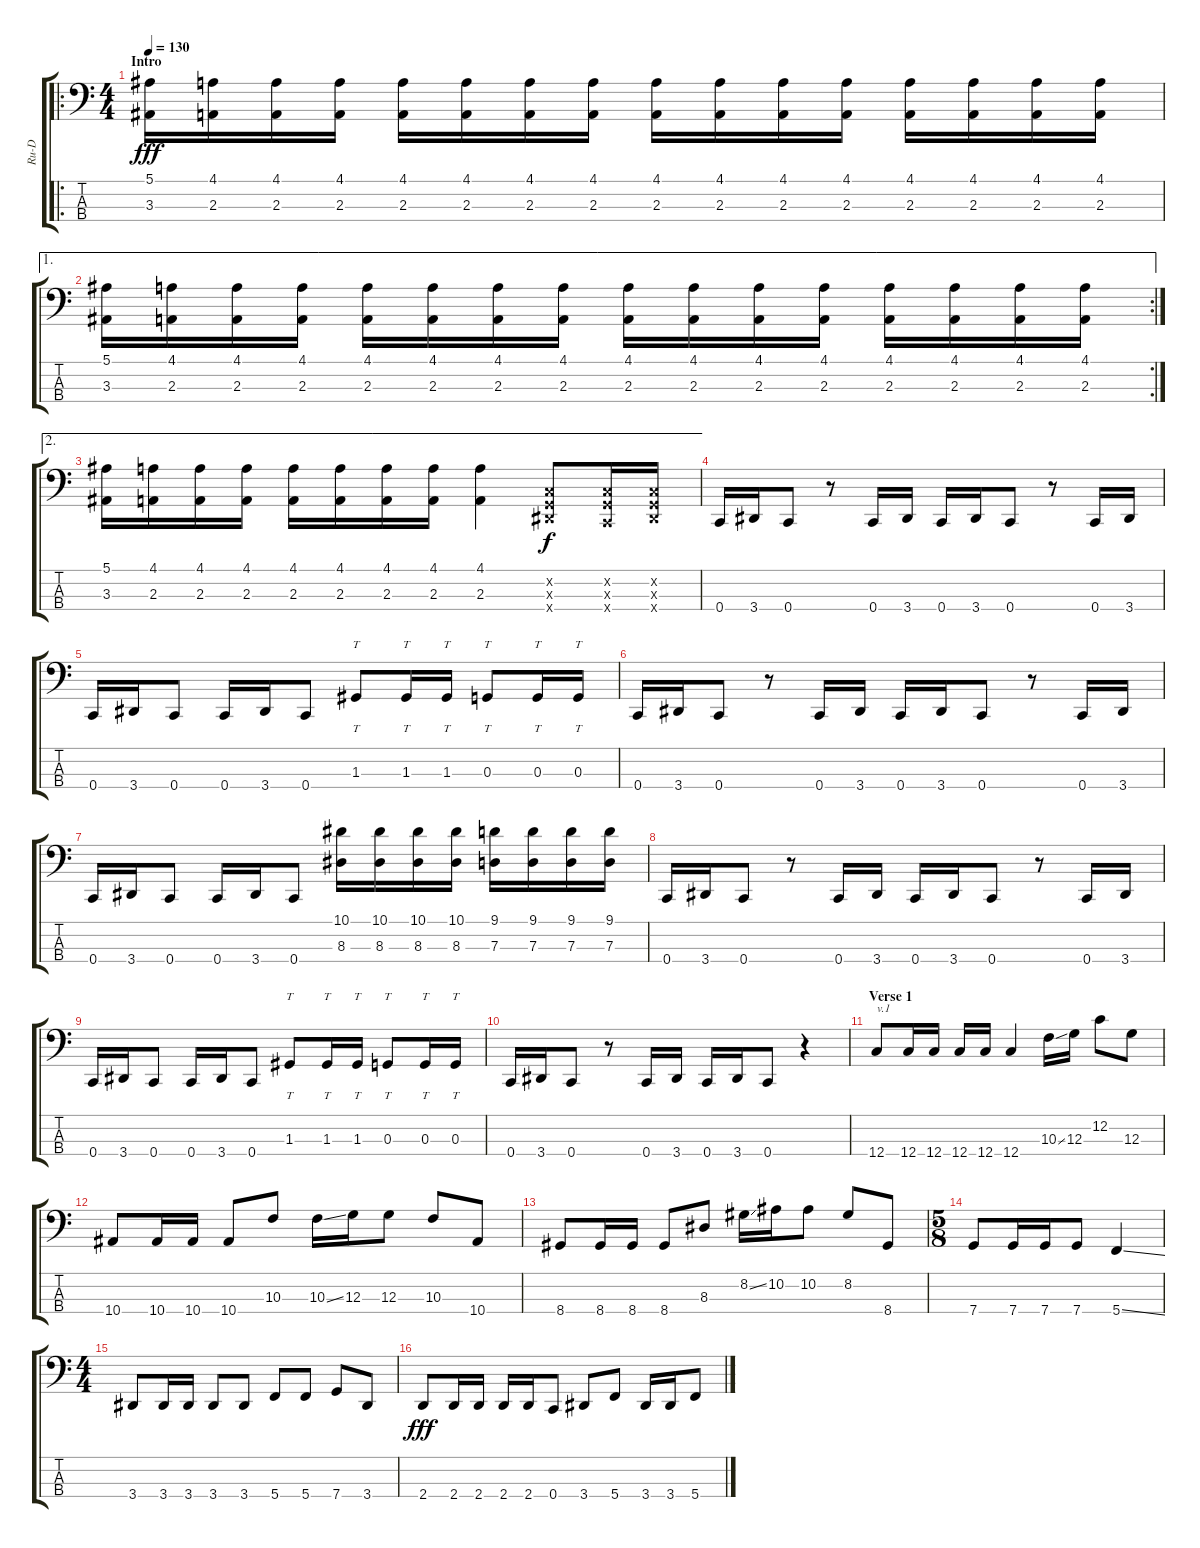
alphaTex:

\track ("Ru-D" "Ru-D") {instrument slapbass1}
\staff {score tabs}
\tuning (F2 C2 G1 C1) {hide}
\ro
\ts (4 4)
\section ("" "Intro")
\tempo 130
\clef f4
\ks c
(5.1 3.3).16{dy fff instrument slapbass1} (4.1 2.3).16 (4.1 2.3).16 (4.1 2.3).16 (4.1 2.3).16 (4.1 2.3).16 (4.1 2.3).16 (4.1 2.3).16 (4.1 2.3).16 (4.1 2.3).16 (4.1 2.3).16 (4.1 2.3).16 (4.1 2.3).16 (4.1 2.3).16 (4.1 2.3).16 (4.1 2.3).16 |
\ae 1
\rc 2
(5.1 3.3).16 (4.1 2.3).16 (4.1 2.3).16 (4.1 2.3).16 (4.1 2.3).16 (4.1 2.3).16 (4.1 2.3).16 (4.1 2.3).16 (4.1 2.3).16 (4.1 2.3).16 (4.1 2.3).16 (4.1 2.3).16 (4.1 2.3).16 (4.1 2.3).16 (4.1 2.3).16 (4.1 2.3).16 |
\ae 2
(5.1 3.3).16 (4.1 2.3).16 (4.1 2.3).16 (4.1 2.3).16 (4.1 2.3).16 (4.1 2.3).16 (4.1 2.3).16 (4.1 2.3).16 (4.1 2.3).4 (0.2{x} 0.3{x} 3.4{x}).8{dy f} (0.2{x} 0.3{x} 0.4{x}).16 (0.2{x} 0.3{x} 3.4{x}).16 |
0.4.16 3.4.16 0.4.8 r.8 0.4.16 3.4.16 0.4.16 3.4.16 0.4.8 r.8 0.4.16 3.4.16 |
0.4.16 3.4.16 0.4.8 0.4.16 3.4.16 0.4.8 1.3.8{tt} 1.3.16{tt} 1.3.16{tt} 0.3.8{tt} 0.3.16{tt} 0.3.16{tt} |
0.4.16 3.4.16 0.4.8 r.8 0.4.16 3.4.16 0.4.16 3.4.16 0.4.8 r.8 0.4.16 3.4.16 |
0.4.16 3.4.16 0.4.8 0.4.16 3.4.16 0.4.8 (10.1 8.3).16 (10.1 8.3).16 (10.1 8.3).16 (10.1 8.3).16 (9.1 7.3).16 (9.1 7.3).16 (9.1 7.3).16 (9.1 7.3).16 |
0.4.16 3.4.16 0.4.8 r.8 0.4.16 3.4.16 0.4.16 3.4.16 0.4.8 r.8 0.4.16 3.4.16 |
0.4.16 3.4.16 0.4.8 0.4.16 3.4.16 0.4.8 1.3.8{tt} 1.3.16{tt} 1.3.16{tt} 0.3.8{tt} 0.3.16{tt} 0.3.16{tt} |
0.4.16 3.4.16 0.4.8 r.8 0.4.16 3.4.16 0.4.16 3.4.16 0.4.8 r.4 |
\section ("" "Verse 1")
12.4.8{txt "v.1" instrument electricbassfinger} 12.4.16 12.4.16 12.4.16 12.4.16 12.4.4 10.3{ss}.16 12.3.16 12.2.8 12.3.8 |
10.4.8 10.4.16 10.4.16 10.4.8 10.3.8 10.3{ss}.16 12.3.16 12.3.8 10.3.8 10.4.8 |
8.4.8 8.4.16 8.4.16 8.4.8 8.3.8 8.2{ss}.16 10.2.16 10.2.8 8.2.8 8.4.8 |
\ts (5 8)
7.4.8 7.4.16 7.4.16 7.4.8 5.4{ss}.4 |
\ts (4 4)
3.4.8 3.4.16 3.4.16 3.4.8 3.4.8 5.4.8 5.4.8 7.4.8 3.4.8 |
2.4.8{dy fff} 2.4.16 2.4.16 2.4.16 2.4.16 0.4.8 3.4.8 5.4.8 3.4.16 3.4.16 5.4{ss}.8
